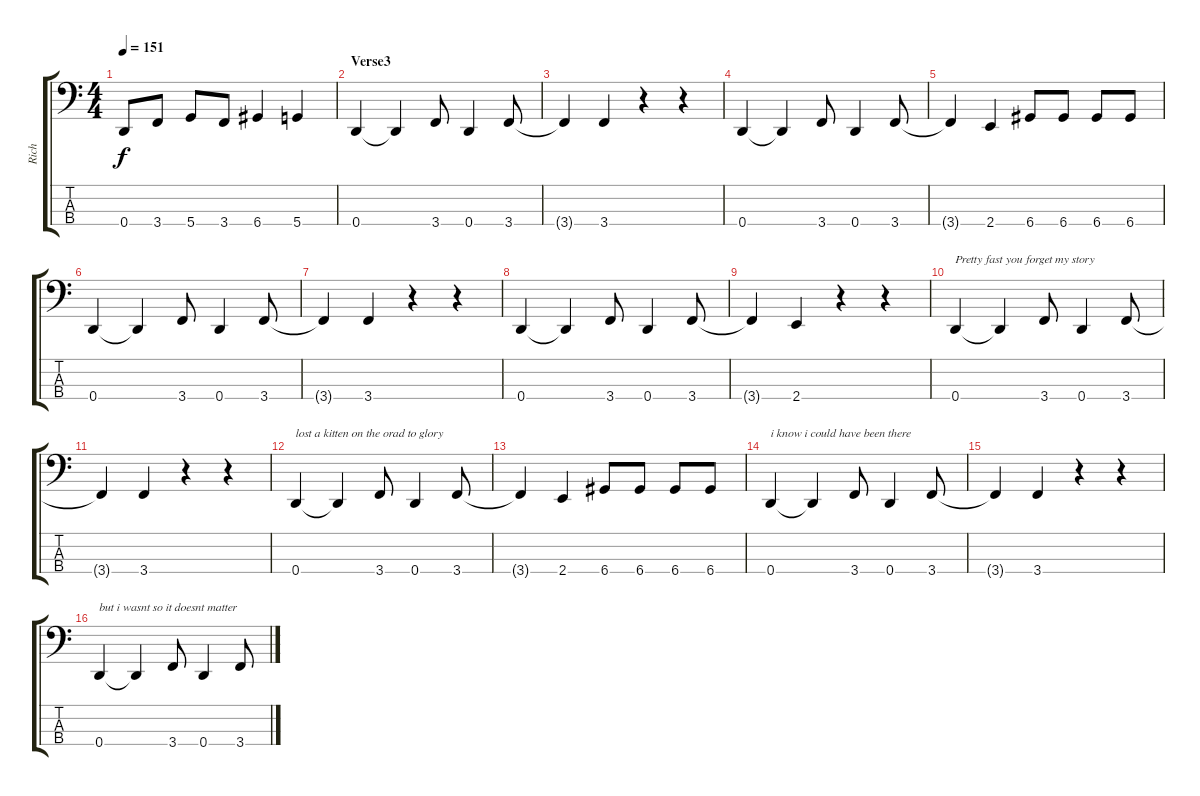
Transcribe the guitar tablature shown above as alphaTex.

\track ("Rich" "Rich") {instrument electricbassfinger}
\staff {score tabs}
\tuning (G2 D2 A1 D1) {hide}
\ts (4 4)
\tempo 151
\clef f4
\ks c
0.4{t}.8{dy f} 3.4.8 5.4.8 3.4.8 6.4.4 5.4.4 |
\section ("" "Verse3")
0.4.4 0.4{t}.4 3.4.8 0.4.4 3.4.8 |
3.4{t}.4 3.4.4 r.4 r.4 |
0.4.4 0.4{t}.4 3.4.8 0.4.4 3.4.8 |
3.4{t}.4 2.4.4 6.4.8 6.4.8 6.4.8 6.4.8 |
0.4.4 0.4{t}.4 3.4.8 0.4.4 3.4.8 |
3.4{t}.4 3.4.4 r.4 r.4 |
0.4.4 0.4{t}.4 3.4.8 0.4.4 3.4.8 |
3.4{t}.4 2.4.4 r.4 r.4 |
0.4.4{txt "Pretty fast you forget my story"} 0.4{t}.4 3.4.8 0.4.4 3.4.8 |
3.4{t}.4 3.4.4 r.4 r.4 |
0.4.4{txt "lost a kitten on the orad to glory"} 0.4{t}.4 3.4.8 0.4.4 3.4.8 |
3.4{t}.4 2.4.4 6.4.8 6.4.8 6.4.8 6.4.8 |
0.4.4{txt "i know i could have been there"} 0.4{t}.4 3.4.8 0.4.4 3.4.8 |
3.4{t}.4 3.4.4 r.4 r.4 |
0.4.4{txt "but i wasnt so it doesnt matter"} 0.4{t}.4 3.4.8 0.4.4 3.4.8
